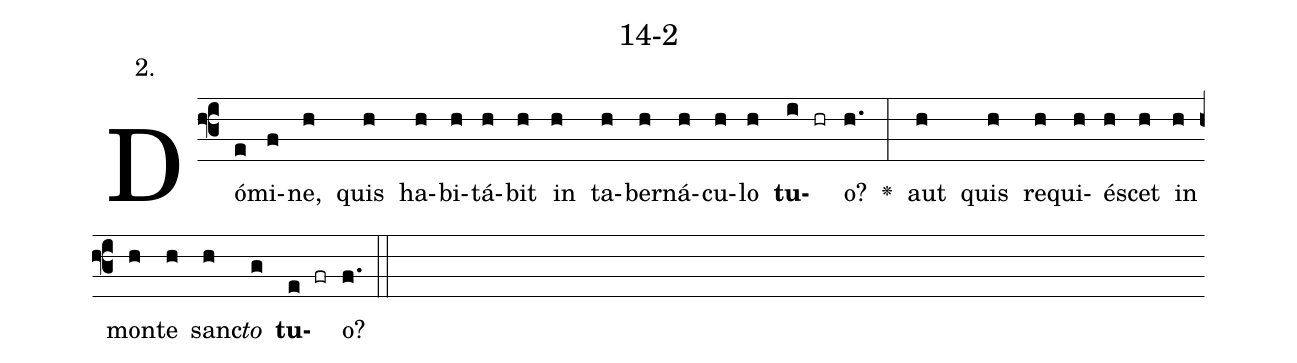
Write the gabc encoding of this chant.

name: 14-2;
annotation: 2.;
%%
(f3)Dó(e)mi(f)ne,(h) quis(h) ha(h)bi(h)tá(h)bit(h) in(h) ta(h)ber(h)ná(h)cu(h)lo(h) <b>tu</b>(i hr)o?(h.) <v>\greheightstar</v>(:) aut(h) quis(h) re(h)qui(h)é(h)scet(h) in(h) mon(h)te(h) sanc(h)<i>to</i>(g) <b>tu</b>(e fr)o?(f.) (::)


%E(h) u(h) o(h) u(g) a(e) e.(f.) (::)
